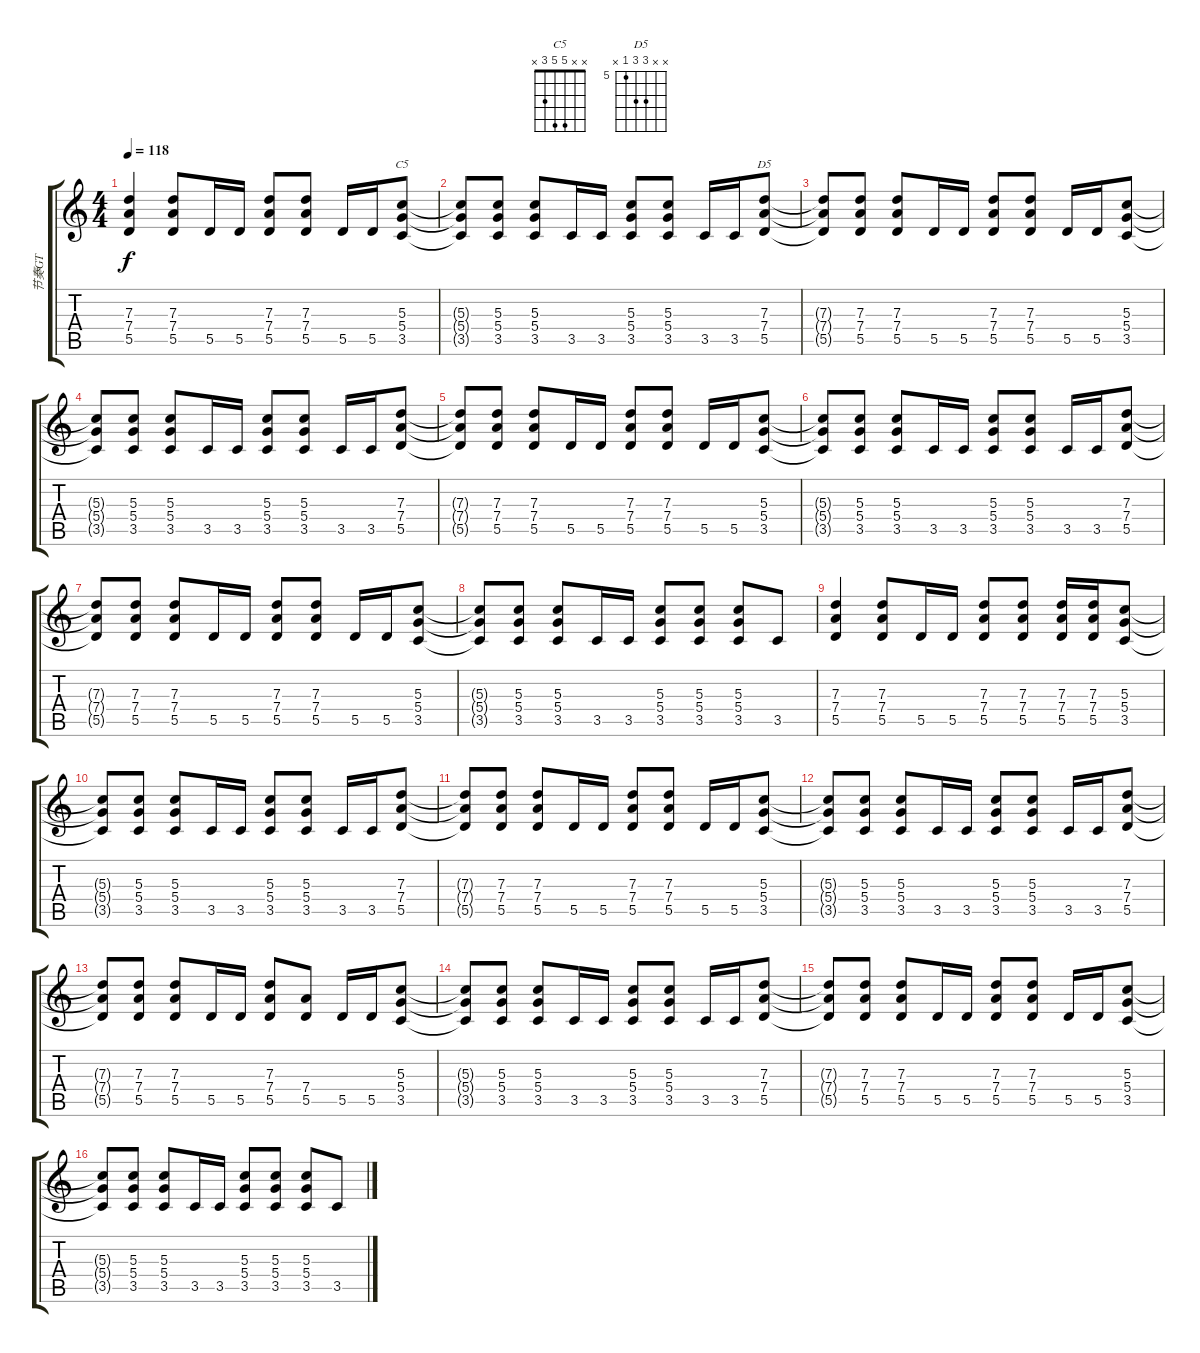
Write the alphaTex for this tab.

\track ("节奏GT" "节奏GT") {instrument distortionguitar}
\staff {score tabs}
\tuning (E4 B3 G3 D3 A2 E2) {hide}
\chord ("C5" x x 5 5 3 x)
\chord ("D5" x x 7 7 5 x) {firstfret 5}
\ts (4 4)
\tempo 118
\clef g2
\ks c
(7.3 7.4 5.5).4{dy f instrument distortionguitar} (7.3 7.4 5.5).8 5.5.16 5.5.16 (7.3 7.4 5.5).8 (7.3 7.4 5.5).8 5.5.16 5.5.16 (5.3 5.4 3.5).8{ch "C5"} |
(5.3{t} 5.4{t} 3.5{t}).8 (5.3 5.4 3.5).8 (5.3 5.4 3.5).8 3.5.16 3.5.16 (5.3 5.4 3.5).8 (5.3 5.4 3.5).8 3.5.16 3.5.16 (7.3 7.4 5.5).8{ch "D5"} |
(7.3{t} 7.4{t} 5.5{t}).8 (7.3 7.4 5.5).8 (7.3 7.4 5.5).8 5.5.16 5.5.16 (7.3 7.4 5.5).8 (7.3 7.4 5.5).8 5.5.16 5.5.16 (5.3 5.4 3.5).8 |
(5.3{t} 5.4{t} 3.5{t}).8 (5.3 5.4 3.5).8 (5.3 5.4 3.5).8 3.5.16 3.5.16 (5.3 5.4 3.5).8 (5.3 5.4 3.5).8 3.5.16 3.5.16 (7.3 7.4 5.5).8 |
(7.3{t} 7.4{t} 5.5{t}).8 (7.3 7.4 5.5).8 (7.3 7.4 5.5).8 5.5.16 5.5.16 (7.3 7.4 5.5).8 (7.3 7.4 5.5).8 5.5.16 5.5.16 (5.3 5.4 3.5).8 |
(5.3{t} 5.4{t} 3.5{t}).8 (5.3 5.4 3.5).8 (5.3 5.4 3.5).8 3.5.16 3.5.16 (5.3 5.4 3.5).8 (5.3 5.4 3.5).8 3.5.16 3.5.16 (7.3 7.4 5.5).8 |
(7.3{t} 7.4{t} 5.5{t}).8 (7.3 7.4 5.5).8 (7.3 7.4 5.5).8 5.5.16 5.5.16 (7.3 7.4 5.5).8 (7.3 7.4 5.5).8 5.5.16 5.5.16 (5.3 5.4 3.5).8 |
(5.3{t} 5.4{t} 3.5{t}).8 (5.3 5.4 3.5).8 (5.3 5.4 3.5).8 3.5.16 3.5.16 (5.3 5.4 3.5).8 (5.3 5.4 3.5).8 (5.3 5.4 3.5).8 3.5.8 |
(7.3 7.4 5.5).4 (7.3 7.4 5.5).8 5.5.16 5.5.16 (7.3 7.4 5.5).8 (7.3 7.4 5.5).8 (7.3 7.4 5.5).16 (7.3 7.4 5.5).16 (5.3 5.4 3.5).8 |
(5.3{t} 5.4{t} 3.5{t}).8 (5.3 5.4 3.5).8 (5.3 5.4 3.5).8 3.5.16 3.5.16 (5.3 5.4 3.5).8 (5.3 5.4 3.5).8 3.5.16 3.5.16 (7.3 7.4 5.5).8 |
(7.3{t} 7.4{t} 5.5{t}).8 (7.3 7.4 5.5).8 (7.3 7.4 5.5).8 5.5.16 5.5.16 (7.3 7.4 5.5).8 (7.3 7.4 5.5).8 5.5.16 5.5.16 (5.3 5.4 3.5).8 |
(5.3{t} 5.4{t} 3.5{t}).8 (5.3 5.4 3.5).8 (5.3 5.4 3.5).8 3.5.16 3.5.16 (5.3 5.4 3.5).8 (5.3 5.4 3.5).8 3.5.16 3.5.16 (7.3 7.4 5.5).8 |
(7.3{t} 7.4{t} 5.5{t}).8 (7.3 7.4 5.5).8 (7.3 7.4 5.5).8 5.5.16 5.5.16 (7.3 7.4 5.5).8 (7.4 5.5).8 5.5.16 5.5.16 (5.3 5.4 3.5).8 |
(5.3{t} 5.4{t} 3.5{t}).8 (5.3 5.4 3.5).8 (5.3 5.4 3.5).8 3.5.16 3.5.16 (5.3 5.4 3.5).8 (5.3 5.4 3.5).8 3.5.16 3.5.16 (7.3 7.4 5.5).8 |
(7.3{t} 7.4{t} 5.5{t}).8 (7.3 7.4 5.5).8 (7.3 7.4 5.5).8 5.5.16 5.5.16 (7.3 7.4 5.5).8 (7.3 7.4 5.5).8 5.5.16 5.5.16 (5.3 5.4 3.5).8 |
(5.3{t} 5.4{t} 3.5{t}).8 (5.3 5.4 3.5).8 (5.3 5.4 3.5).8 3.5.16 3.5.16 (5.3 5.4 3.5).8 (5.3 5.4 3.5).8 (5.3 5.4 3.5).8 3.5.8
